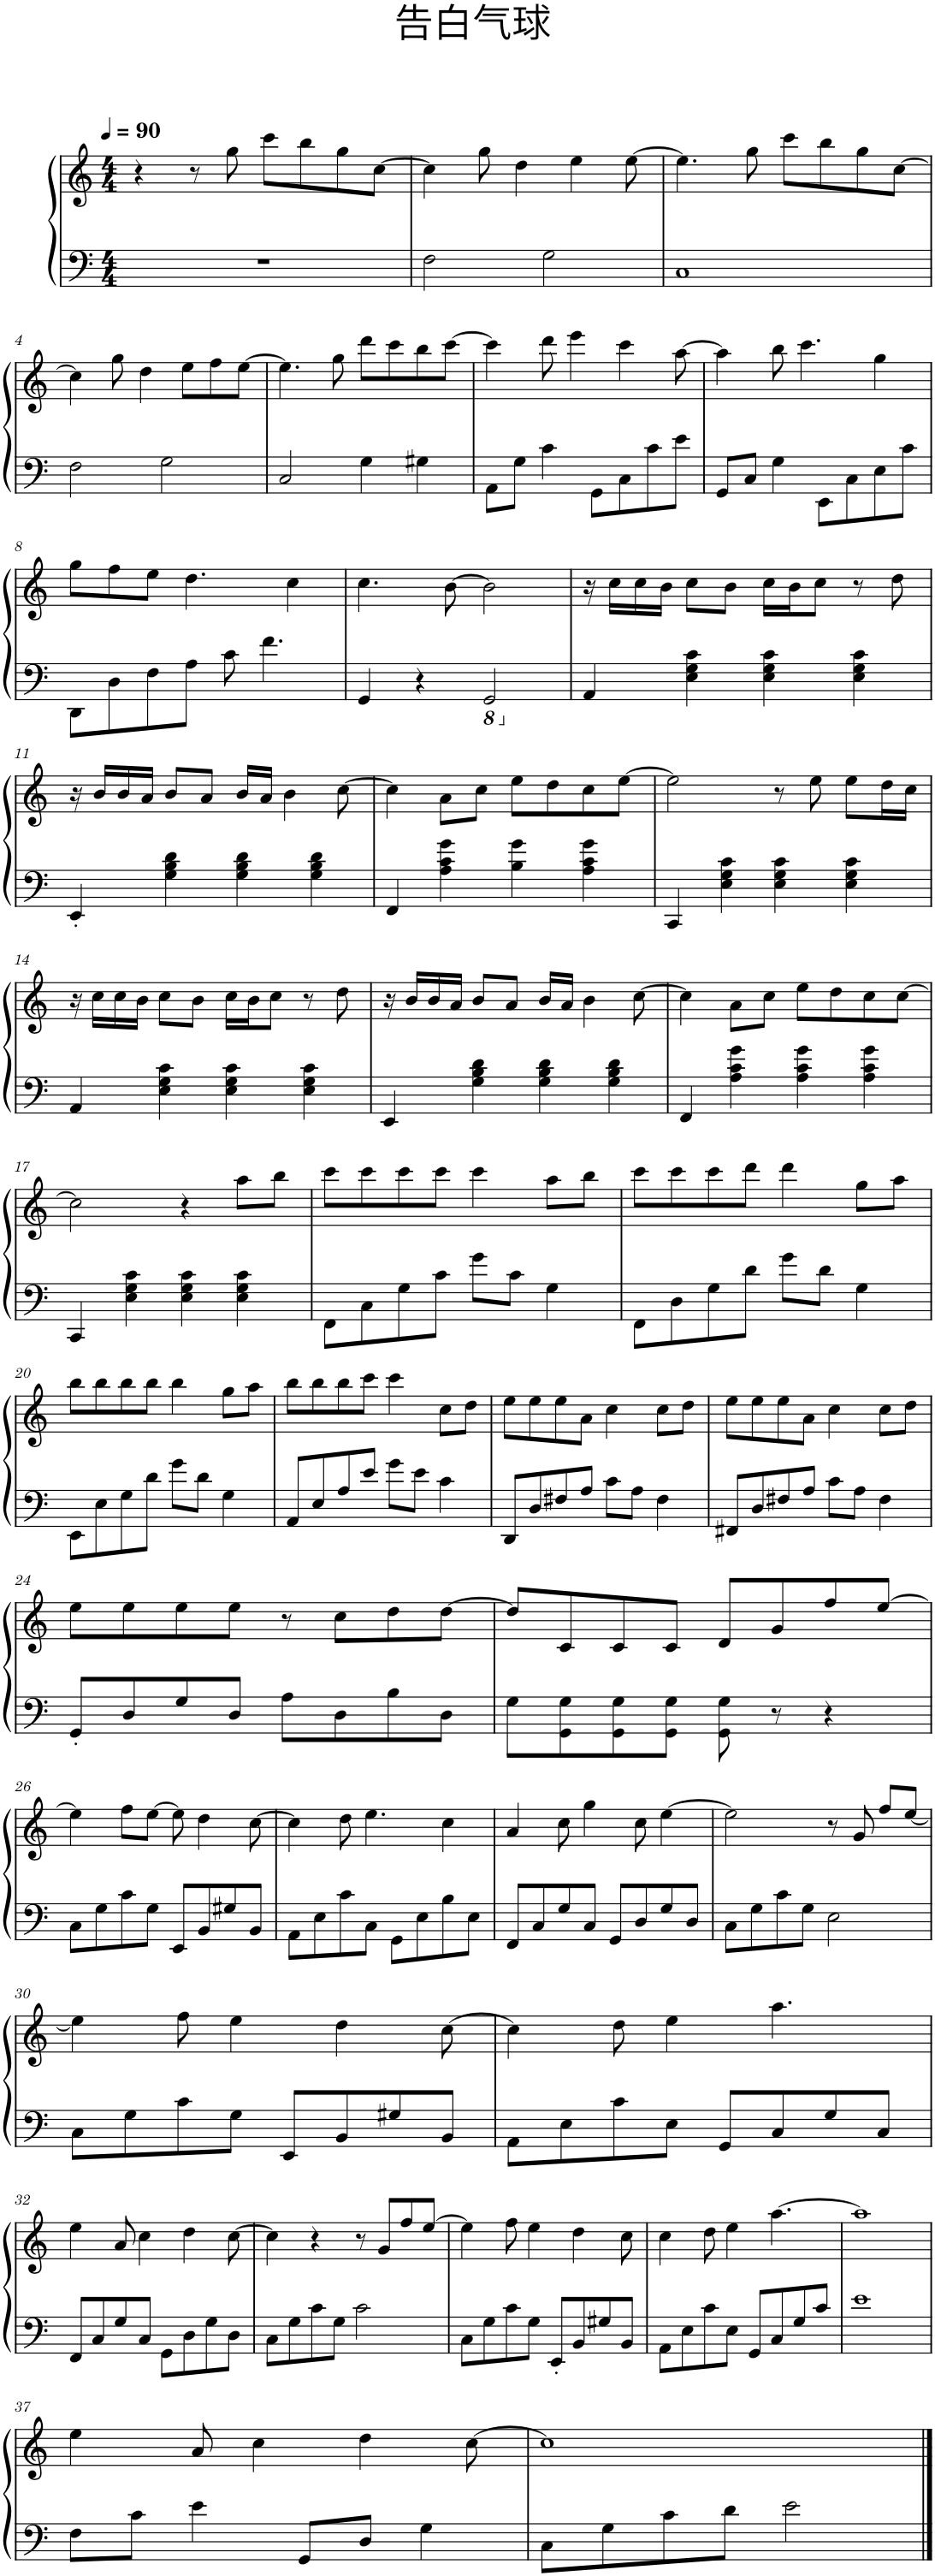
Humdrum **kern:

**kern	**kern
*part1	*part1
*staff2	*staff1
*I"Piano	*
*I'Pno	*
*clefF4	*clefG2
*k[]	*k[]
*M4/4	*M4/4
*MM90	*MM90
=1	=1
1r	4r
.	8r
.	8gg\
.	8ccc\L
.	8bb\
.	8gg\
.	[8cc\J
=2	=2
2F\	4cc\]
.	8gg\
.	4dd\
2G\	.
.	4ee\
.	[8ee\
=3	=3
1C	4.ee\]
.	8gg\
.	8ccc\L
.	8bb\
.	8gg\
.	[8cc\J
!!LO:LB:g=z
=4	=4
2F\	4cc\]
.	8gg\
.	4dd\
2G\	.
.	8ee\L
.	8ff\
.	[8ee\J
=5	=5
2C/	4.ee\]
.	8gg\
4G\	8ddd\L
.	8ccc\
4G#X\	8bb\
.	[>8ccc\J
=6	=6
8AA\L	4ccc\]
8G\J	.
4c\	8ddd\
.	4eee\
8GG\L	.
8C\	4ccc\
8c\	.
8e\J	[>8aa\
=7	=7
8GG/L	4aa\]
8C/J	.
4G\	8bb\
.	4.ccc\
8EE\L	.
8C\	.
8E\	4gg\
8c\J	.
!!LO:LB:g=z
=8	=8
8DD\L	8gg\L
8D\	8ff\
8F\	8ee\J
8A\J	4.dd\
8c\	.
4.f\	.
.	4cc\
=9	=9
4GG/	4.cc\
4r	.
.	[8b\
*8ba	*
2GGG/	2b\]
=10	=10
*X8ba	*
4AA/	16r
.	16cc\LL
.	16cc\
.	16b\JJ
4E\ 4G\ 4c\	8cc\L
.	8b\J
4E\ 4G\ 4c\	16cc\LL
.	16b\J
.	8cc\J
4E\ 4G\ 4c\	8r
.	8dd\
!!LO:LB:g=z
=11	=11
4EE'/	16r
.	16b/LL
.	16b/
.	16a/JJ
4G\ 4B\ 4d\	8b/L
.	8a/J
4G\ 4B\ 4d\	16b/LL
.	16a/JJ
.	4b\
4G\ 4B\ 4d\	.
.	[8cc\
=12	=12
4FF/	4cc\]
4A\ 4c\ 4g\	8a\L
.	8cc\J
4B\ 4g\	8ee\L
.	8dd\
4A\ 4c\ 4g\	8cc\
.	[>8ee\J
=13	=13
4CC/	2ee\]
4E\ 4G\ 4c\	.
4E\ 4G\ 4c\	8r
.	8ee\
4E\ 4G\ 4c\	8ee\L
.	16dd\L
.	16cc\JJ
!!LO:LB:g=z
=14	=14
4AA/	16r
.	16cc\LL
.	16cc\
.	16b\JJ
4E\ 4G\ 4c\	8cc\L
.	8b\J
4E\ 4G\ 4c\	16cc\LL
.	16b\J
.	8cc\J
4E\ 4G\ 4c\	8r
.	8dd\
=15	=15
4EE/	16r
.	16b/LL
.	16b/
.	16a/JJ
4G\ 4B\ 4d\	8b/L
.	8a/J
4G\ 4B\ 4d\	16b/LL
.	16a/JJ
.	4b\
4G\ 4B\ 4d\	.
.	[8cc\
=16	=16
4FF/	4cc\]
4A\ 4c\ 4g\	8a\L
.	8cc\J
4A\ 4c\ 4g\	8ee\L
.	8dd\
4A\ 4c\ 4g\	8cc\
.	[8cc\J
!!LO:LB:g=z
=17	=17
4CC/	2cc\]
4E\ 4G\ 4c\	.
4E\ 4G\ 4c\	4r
4E\ 4G\ 4c\	8aa\L
.	8bb\J
=18	=18
8FF\L	8ccc\L
8C\	8ccc\
8G\	8ccc\
8c\J	8ccc\J
8g\L	4ccc\
8c\J	.
4G\	8aa\L
.	8bb\J
=19	=19
8FF\L	8ccc\L
8D\	8ccc\
8G\	8ccc\
8d\J	8ddd\J
8g\L	4ddd\
8d\J	.
4G\	8gg\L
.	8aa\J
!!LO:LB:g=z
=20	=20
8EE\L	8bb\L
8E\	8bb\
8G\	8bb\
8d\J	8bb\J
8g\L	4bb\
8d\J	.
4G\	8gg\L
.	8aa\J
=21	=21
8AA/L	8bb\L
8E/	8bb\
8A/	8bb\
8e/J	8ccc\J
8g\L	4ccc\
8e\J	.
4c\	8cc\L
.	8dd\J
=22	=22
8DD/L	8ee\L
8D/	8ee\
8F#X/	8ee\
8A/J	8a\J
8c\L	4cc\
8A\J	.
4F#\	8cc\L
.	8dd\J
=23	=23
8FF#X/L	8ee\L
8D/	8ee\
8F#X/	8ee\
8A/J	8a\J
8c\L	4cc\
8A\J	.
4F#\	8cc\L
.	8dd\J
!!LO:LB:g=z
=24	=24
8GG'/L	8ee\L
8D/	8ee\
8G/	8ee\
8D/J	8ee\J
8A\L	8r
8D\	8cc\L
8B\	8dd\
8D\J	[>8dd\J
=25	=25
8G\L	8dd/L]
8GG\ 8G\	8c/
8GG\ 8G\	8c/
8GG\ 8G\J	8c/J
8GG\ 8G\	8d/L
8r	8g/
4r	8ff/
.	[8ee/J
!!LO:LB:g=z
=26	=26
8C\L	4ee\]
8G\	.
8c\	8ff\L
8G\J	[8ee\J
8EE/L	8ee\]
8BB/	4dd\
8G#X/	.
8BB/J	[8cc\
=27	=27
8AA\L	4cc\]
8E\	.
8c\	8dd\
8C\J	4.ee\
8GG\L	.
8E\	.
8B\	4cc\
8E\J	.
=28	=28
8FF/L	4a/
8C/	.
8G/	8cc\
8C/J	4gg\
8GG/L	.
8D/	8cc\
8G/	[4ee\
8D/J	.
=29	=29
8C\L	2ee\]
8G\	.
8c\	.
8G\J	.
2E\	8r
.	8g/
.	8ff/L
.	[<8ee/J
!!LO:LB:g=z
=30	=30
8C\L	4ee\]
8G\	.
8c\	8ff\
8G\J	4ee\
8EE/L	.
8BB/	4dd\
8G#X/	.
8BB/J	[>8cc\
=31	=31
8AA\L	4cc\]
8E\	.
8c\	8dd\
8E\J	4ee\
8GG/L	.
8C/	4.aa\
8G/	.
8C/J	.
!!LO:LB:g=z
=32	=32
8FF/L	4ee\
8C/	.
8G/	8a/
8C/J	4cc\
8GG\L	.
8D\	4dd\
8G\	.
8D\J	[>8cc\
=33	=33
8C\L	4cc\]
8G\	.
8c\	4r
8G\J	.
2c\	8r
.	8g/L
.	8ff/
.	[8ee/J
=34	=34
8C\L	4ee\]
8G\	.
8c\	8ff\
8G\J	4ee\
8EE'/L	.
8BB/	4dd\
8G#X/	.
8BB/J	8cc\
=35	=35
8AA\L	4cc\
8E\	.
8c\	8dd\
8E\J	4ee\
8GG/L	.
8C/	[>4.aa\
8G/	.
8c/J	.
=36	=36
1e	1aa]
!!LO:LB:g=z
=37	=37
8F\L	4ee\
8c\J	.
4e\	8a/
.	4cc\
8GG/L	.
8D/J	4dd\
4G\	.
.	[8cc\
=38	=38
8C\L	1cc]
8G\	.
8c\	.
8d\J	.
2e\	.
==	==
*-	*-
